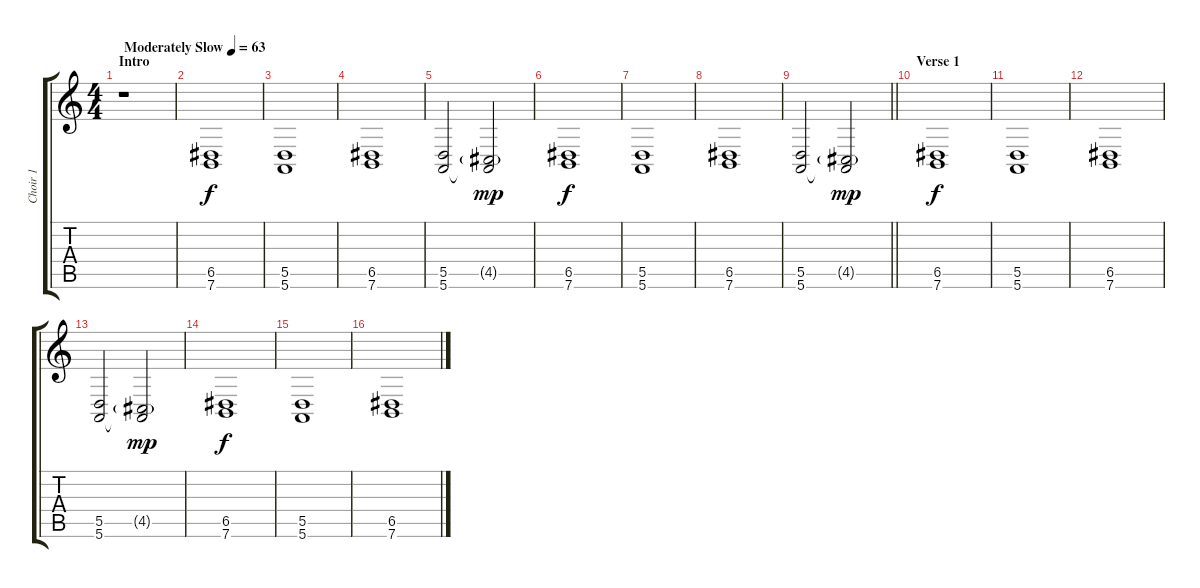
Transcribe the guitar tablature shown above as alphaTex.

\track ("Choir 1" "Choir 1") {instrument fx7echoes}
\staff {score tabs}
\tuning (E4 B3 G3 D3 A2 E2) {hide}
\ts (4 4)
\section ("" "Intro")
\tempo (63 "Moderately Slow")
\clef g2
\ks c
r.1{dy f instrument fx7echoes} |
(6.5 7.6).1 |
(5.5 5.6).1 |
(6.5 7.6).1 |
(5.5 5.6).2 (4.5{g} 5.6{t}).2{dy mp} |
(6.5 7.6).1{dy f} |
(5.5 5.6).1 |
(6.5 7.6).1 |
\barLineRight lightlight
(5.5 5.6).2 (4.5{g} 5.6{t}).2{dy mp} |
\section ("" "Verse 1")
(6.5 7.6).1{dy f} |
(5.5 5.6).1 |
(6.5 7.6).1 |
(5.5 5.6).2 (4.5{g} 5.6{t}).2{dy mp} |
(6.5 7.6).1{dy f} |
(5.5 5.6).1 |
(6.5 7.6).1
